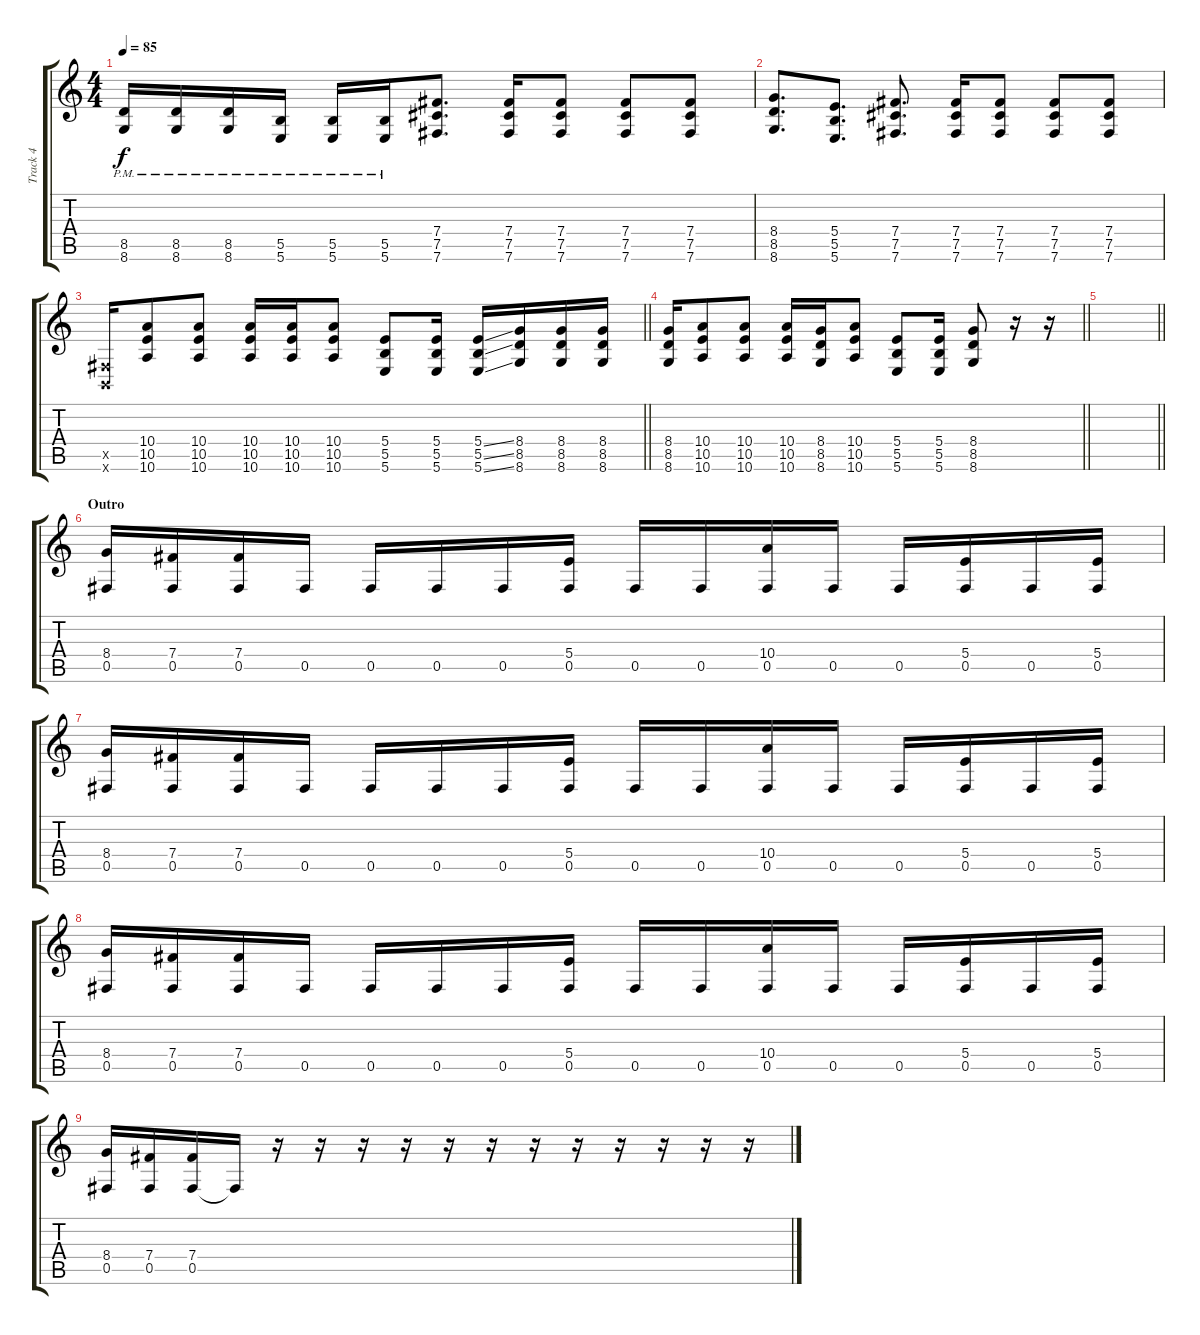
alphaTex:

\track ("Track 4" "Track 4") {instrument distortionguitar}
\staff {score tabs}
\tuning (Db4 Ab3 E3 B2 Gb2 B1) {hide}
\ts (4 4)
\tempo 85
\clef g2
\ks c
(8.5{pm} 8.6{pm}).16{dy f} (8.5{pm} 8.6{pm}).16 (8.5{pm} 8.6{pm}).16 (5.5{pm} 5.6{pm}).16 (5.5{pm} 5.6{pm}).16 (5.5{pm} 5.6{pm}).16 (7.4 7.5 7.6).8{d} (7.4 7.5 7.6).16 (7.4 7.5 7.6).8 (7.4 7.5 7.6).8 (7.4 7.5 7.6).8 |
(8.4 8.5 8.6).8{d} (5.4 5.5 5.6).8{d} (7.4 7.5 7.6).8{d} (7.4 7.5 7.6).16 (7.4 7.5 7.6).8 (7.4 7.5 7.6).8 (7.4 7.5 7.6).8 |
\barLineRight lightlight
(0.5{x} 0.6{x}).16 (10.4 10.5 10.6).8 (10.4 10.5 10.6).8 (10.4 10.5 10.6).16 (10.4 10.5 10.6).16 (10.4 10.5 10.6).8 (5.4 5.5 5.6).8 (5.4 5.5 5.6).16 (5.4{ss} 5.5{ss} 5.6{ss}).16 (8.4 8.5 8.6).16 (8.4 8.5 8.6).16 (8.4 8.5 8.6).16 |
\barLineRight lightlight
(8.4 8.5 8.6).16 (10.4 10.5 10.6).8 (10.4 10.5 10.6).8 (10.4 10.5 10.6).16 (8.4 8.5 8.6).16 (10.4 10.5 10.6).8 (5.4 5.5 5.6).8 (5.4 5.5 5.6).16 (8.4 8.5 8.6).8 r.16 r.16 |
\barLineRight lightlight
|
\section ("" "Outro")
(8.4 0.5).16 (7.4 0.5).16 (7.4 0.5).16 0.5.16 0.5.16 0.5.16 0.5.16 (5.4 0.5).16 0.5.16 0.5.16 (10.4 0.5).16 0.5.16 0.5.16 (5.4 0.5).16 0.5.16 (5.4 0.5).16 |
(8.4 0.5).16 (7.4 0.5).16 (7.4 0.5).16 0.5.16 0.5.16 0.5.16 0.5.16 (5.4 0.5).16 0.5.16 0.5.16 (10.4 0.5).16 0.5.16 0.5.16 (5.4 0.5).16 0.5.16 (5.4 0.5).16 |
(8.4 0.5).16 (7.4 0.5).16 (7.4 0.5).16 0.5.16 0.5.16 0.5.16 0.5.16 (5.4 0.5).16 0.5.16 0.5.16 (10.4 0.5).16 0.5.16 0.5.16 (5.4 0.5).16 0.5.16 (5.4 0.5).16 |
(8.4 0.5).16 (7.4 0.5).16 (7.4 0.5).16 0.5{t}.16 r.16 r.16 r.16 r.16 r.16 r.16 r.16 r.16 r.16 r.16 r.16 r.16
